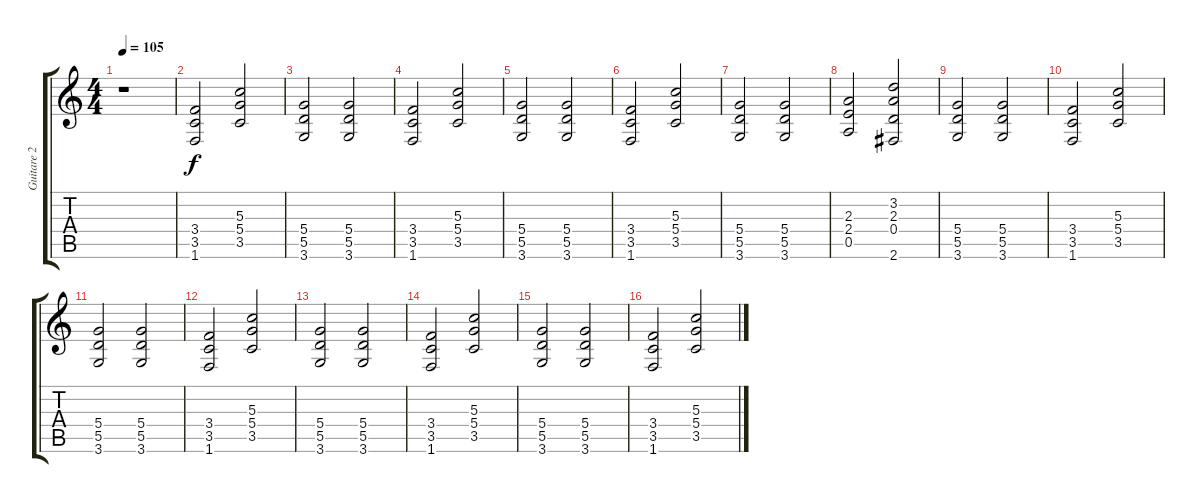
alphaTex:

\track ("Guitare 2" "Guitare 2") {instrument distortionguitar}
\staff {score tabs}
\tuning (E4 B3 G3 D3 A2 E2) {hide}
\ts (4 4)
\tempo 105
\clef g2
\ks c
r.1{dy fff} |
(3.4 3.5 1.6).2{dy f} (5.3 5.4 3.5).2 |
(5.4 5.5 3.6).2 (5.4 5.5 3.6).2 |
(3.4 3.5 1.6).2 (5.3 5.4 3.5).2 |
(5.4 5.5 3.6).2 (5.4 5.5 3.6).2 |
(3.4 3.5 1.6).2 (5.3 5.4 3.5).2 |
(5.4 5.5 3.6).2 (5.4 5.5 3.6).2 |
(2.3 2.4 0.5).2 (3.2 2.3 0.4 2.6).2 |
(5.4 5.5 3.6).2 (5.4 5.5 3.6).2 |
(3.4 3.5 1.6).2 (5.3 5.4 3.5).2 |
(5.4 5.5 3.6).2 (5.4 5.5 3.6).2 |
(3.4 3.5 1.6).2 (5.3 5.4 3.5).2 |
(5.4 5.5 3.6).2 (5.4 5.5 3.6).2 |
(3.4 3.5 1.6).2 (5.3 5.4 3.5).2 |
(5.4 5.5 3.6).2 (5.4 5.5 3.6).2 |
(3.4 3.5 1.6).2 (5.3 5.4 3.5).2
